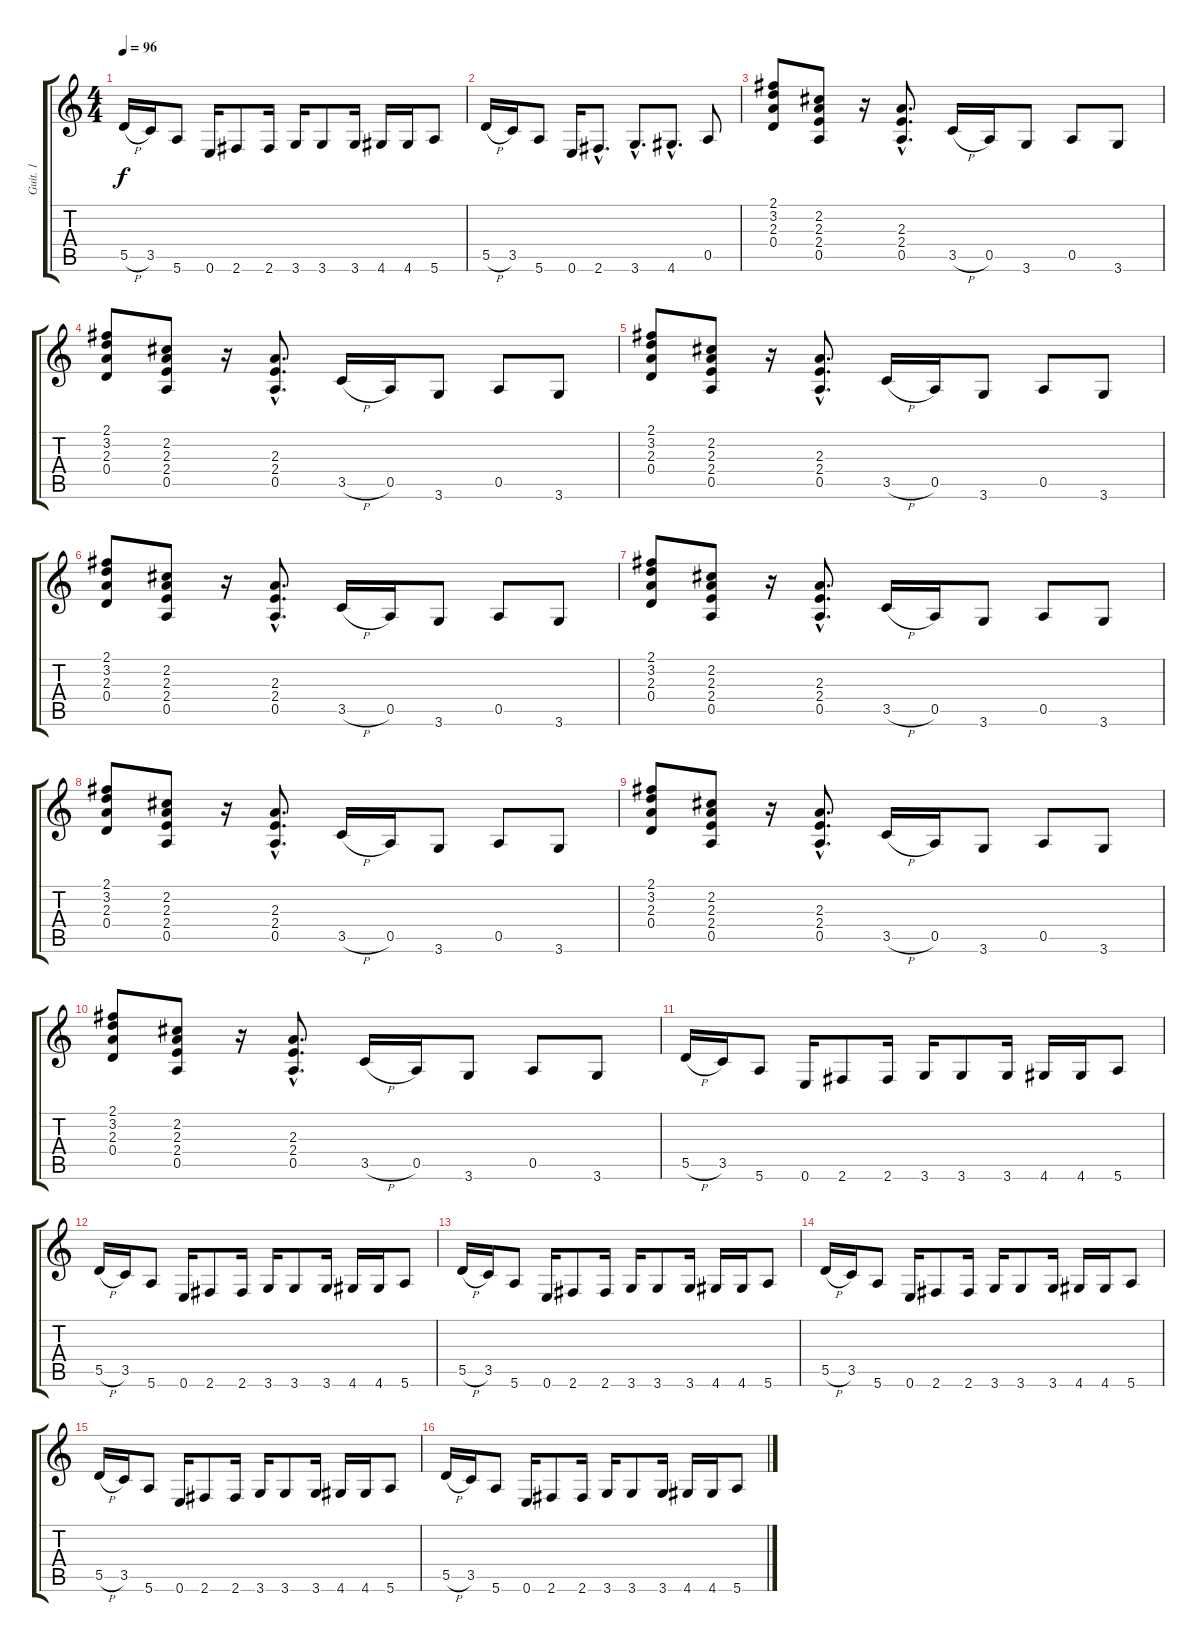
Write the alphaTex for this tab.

\track ("Guit. 1" "Guit. 1") {instrument overdrivenguitar}
\staff {score tabs}
\tuning (E4 B3 G3 D3 A2 E2) {hide}
\ts (4 4)
\tempo 96
\clef g2
\ks c
5.5{h}.16{dy f} 3.5.16 5.6.8 0.6.16 2.6.8 2.6.16 3.6.16 3.6.8 3.6.16 4.6.16 4.6.16 5.6.8 |
5.5{h}.16 3.5.16 5.6.8 0.6.16 2.6{hac}.8{d} 3.6{hac}.8{d} 4.6{hac}.8{d} 0.5.8 |
(2.1 3.2 2.3 0.4).8 (2.2 2.3 2.4 0.5).8 r.16 (2.3{hac} 2.4{hac} 0.5{hac}).8{d} 3.5{h}.16 0.5.16 3.6.8 0.5.8 3.6.8 |
(2.1 3.2 2.3 0.4).8 (2.2 2.3 2.4 0.5).8 r.16 (2.3{hac} 2.4{hac} 0.5{hac}).8{d} 3.5{h}.16 0.5.16 3.6.8 0.5.8 3.6.8 |
(2.1 3.2 2.3 0.4).8 (2.2 2.3 2.4 0.5).8 r.16 (2.3{hac} 2.4{hac} 0.5{hac}).8{d} 3.5{h}.16 0.5.16 3.6.8 0.5.8 3.6.8 |
(2.1 3.2 2.3 0.4).8 (2.2 2.3 2.4 0.5).8 r.16 (2.3{hac} 2.4{hac} 0.5{hac}).8{d} 3.5{h}.16 0.5.16 3.6.8 0.5.8 3.6.8 |
(2.1 3.2 2.3 0.4).8 (2.2 2.3 2.4 0.5).8 r.16 (2.3{hac} 2.4{hac} 0.5{hac}).8{d} 3.5{h}.16 0.5.16 3.6.8 0.5.8 3.6.8 |
(2.1 3.2 2.3 0.4).8 (2.2 2.3 2.4 0.5).8 r.16 (2.3{hac} 2.4{hac} 0.5{hac}).8{d} 3.5{h}.16 0.5.16 3.6.8 0.5.8 3.6.8 |
(2.1 3.2 2.3 0.4).8 (2.2 2.3 2.4 0.5).8 r.16 (2.3{hac} 2.4{hac} 0.5{hac}).8{d} 3.5{h}.16 0.5.16 3.6.8 0.5.8 3.6.8 |
(2.1 3.2 2.3 0.4).8 (2.2 2.3 2.4 0.5).8 r.16 (2.3{hac} 2.4{hac} 0.5{hac}).8{d} 3.5{h}.16 0.5.16 3.6.8 0.5.8 3.6.8 |
5.5{h}.16 3.5.16 5.6.8 0.6.16 2.6.8 2.6.16 3.6.16 3.6.8 3.6.16 4.6.16 4.6.16 5.6.8 |
5.5{h}.16 3.5.16 5.6.8 0.6.16 2.6.8 2.6.16 3.6.16 3.6.8 3.6.16 4.6.16 4.6.16 5.6.8 |
5.5{h}.16 3.5.16 5.6.8 0.6.16 2.6.8 2.6.16 3.6.16 3.6.8 3.6.16 4.6.16 4.6.16 5.6.8 |
5.5{h}.16 3.5.16 5.6.8 0.6.16 2.6.8 2.6.16 3.6.16 3.6.8 3.6.16 4.6.16 4.6.16 5.6.8 |
5.5{h}.16 3.5.16 5.6.8 0.6.16 2.6.8 2.6.16 3.6.16 3.6.8 3.6.16 4.6.16 4.6.16 5.6.8 |
5.5{h}.16 3.5.16 5.6.8 0.6.16 2.6.8 2.6.16 3.6.16 3.6.8 3.6.16 4.6.16 4.6.16 5.6.8
